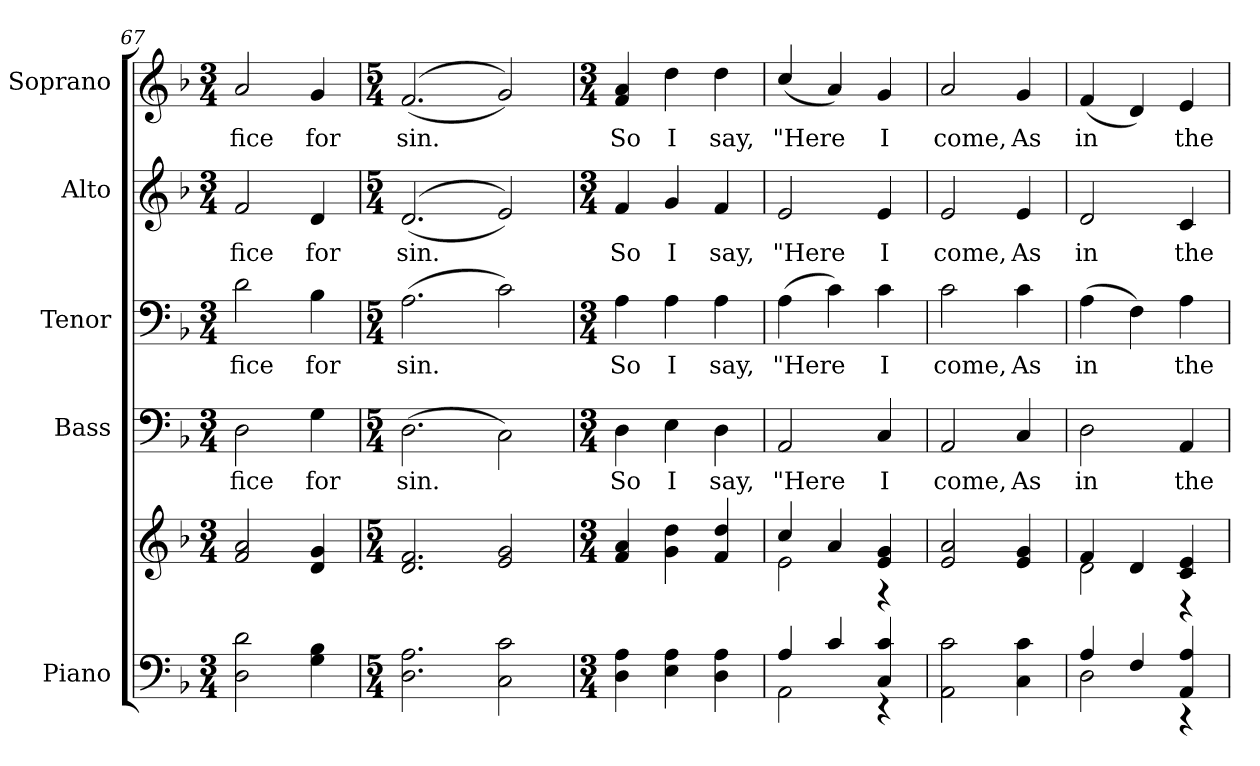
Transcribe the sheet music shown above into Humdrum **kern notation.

**kern	**kern	**kern	**text	**kern	**text	**kern	**text	**kern	**text
*part5	*part5	*part4	*part4	*part3	*part3	*part2	*part2	*part1	*part1
*staff6	*staff5	*staff4	*staff4	*staff3	*staff3	*staff2	*staff2	*staff1	*staff1
*I"Piano	*	*I"Bass	*	*I"Tenor	*	*I"Alto	*	*I"Soprano	*
*I'Pno.	*	*I'B.	*	*I'T.	*	*I'A.	*	*I'S.	*
!!LO:PB:g=z
*clefF4	*clefG2	*clefF4	*	*clefF4	*	*clefG2	*	*clefG2	*
*k[b-]	*k[b-]	*k[b-]	*	*k[b-]	*	*k[b-]	*	*k[b-]	*
*d:	*d:	*d:	*	*d:	*	*d:	*	*d:	*
*M3/4	*M3/4	*M3/4	*	*M3/4	*	*M3/4	*	*M3/4	*
=67	=67	=67	=67	=67	=67	=67	=67	=67	=67
!	!	!	!LO:LY:b:color=#000000	!	!	!	!	!	!
!	!	!	!	!	!LO:LY:b:color=#000000	!	!	!	!
!	!	!	!	!	!	!	!LO:LY:b:color=#000000	!	!
!	!	!	!	!	!	!	!	!	!LO:LY:b:color=#000000
2Di\ 2di	2fi/ 2ai	2Di\	-fice	2di\	-fice	2fi/	-fice	2ai/	-fice
!	!	!	!LO:LY:b:color=#000000	!	!	!	!	!	!
!	!	!	!	!	!LO:LY:b:color=#000000	!	!	!	!
!	!	!	!	!	!	!	!LO:LY:b:color=#000000	!	!
!	!	!	!	!	!	!	!	!	!LO:LY:b:color=#000000
4Gi\ 4B-i	4di/ 4gi	4Gi\	for	4B-i\	for	4di/	for	4gi/	for
=68	=68	=68	=68	=68	=68	=68	=68	=68	=68
*M5/4	*M5/4	*M5/4	*	*M5/4	*	*M5/4	*	*M5/4	*
!	!	!	!LO:LY:b:color=#000000	!	!	!	!	!	!
!	!	!	!	!	!LO:LY:b:color=#000000	!	!	!	!
!	!	!	!	!	!	!	!LO:LY:b:color=#000000	!	!
!	!	!	!	!	!	!	!	!	!LO:LY:b:color=#000000
2.Di\ 2.Ai	2.di/ 2.fi	(2.Di\	sin.	(2.Ai\	sin.	((2.di/	sin.	((2.fi/	sin.
2Ci\ 2ci	2ei/ 2gi	2Ci\)	.	2ci\)	.	2ei/))	.	2gi/))	.
=69	=69	=69	=69	=69	=69	=69	=69	=69	=69
*M3/4	*M3/4	*M3/4	*	*M3/4	*	*M3/4	*	*M3/4	*
!	!	!	!LO:LY:b:color=#000000	!	!	!	!	!	!
!	!	!	!	!	!LO:LY:b:color=#000000	!	!	!	!
!	!	!	!	!	!	!	!LO:LY:b:color=#000000	!	!
!	!	!	!	!	!	!	!	!	!LO:LY:b:color=#000000
4Di\ 4Ai	4fi/ 4ai	4Di\	So	4Ai\	So	4fi/	So	4fi/ 4ai	So
!	!	!	!LO:LY:b:color=#000000	!	!	!	!	!	!
!	!	!	!	!	!LO:LY:b:color=#000000	!	!	!	!
!	!	!	!	!	!	!	!LO:LY:b:color=#000000	!	!
!	!	!	!	!	!	!	!	!	!LO:LY:b:color=#000000
4Ei\ 4Ai	4gi\ 4ddi	4Ei\	I	4Ai\	I	4gi/	I	4ddi\	I
!	!	!	!LO:LY:b:color=#000000	!	!	!	!	!	!
!	!	!	!	!	!LO:LY:b:color=#000000	!	!	!	!
!	!	!	!	!	!	!	!LO:LY:b:color=#000000	!	!
!	!	!	!	!	!	!	!	!	!LO:LY:b:color=#000000
4Di\ 4Ai	4fi/ 4ddi	4Di\	say,	4Ai\	say,	4fi/	say,	4ddi\	say,
=70	=70	=70	=70	=70	=70	=70	=70	=70	=70
*^	*^	*	*	*	*	*	*	*	*
!	!	!	!	!	!LO:LY:b:color=#000000	!	!	!	!	!	!
!	!	!	!	!	!	!	!LO:LY:b:color=#000000	!	!	!	!
!	!	!	!	!	!	!	!	!	!LO:LY:b:color=#000000	!	!
!	!	!	!	!	!	!	!	!	!	!	!LO:LY:b:color=#000000
4Ai/	2AAi\	4cci/	2ei\	2AAi/	"Here	(4Ai\	"Here	2ei/	"Here	(4cci/	"Here
4ci/	.	4ai/	.	.	.	4ci\)	.	.	.	4ai/)	.
!	!	!	!	!	!LO:LY:b:color=#000000	!	!	!	!	!	!
!	!	!	!	!	!	!	!LO:LY:b:color=#000000	!	!	!	!
!	!	!	!	!	!	!	!	!	!LO:LY:b:color=#000000	!	!
!	!	!	!	!	!	!	!	!	!	!	!LO:LY:b:color=#000000
4Ci/ 4ci	4r	4ei/ 4gi	4r	4Ci/	I	4ci\	I	4ei/	I	4gi/	I
*v	*v	*	*	*	*	*	*	*	*	*	*
*	*v	*v	*	*	*	*	*	*	*	*
=71	=71	=71	=71	=71	=71	=71	=71	=71	=71
*^	*^	*	*	*	*	*	*	*	*
!	!	!	!	!	!LO:LY:b:color=#000000	!	!	!	!	!	!
*v	*v	*	*	*	*	*	*	*	*	*	*
*	*v	*v	*	*	*	*	*	*	*	*
*^	*^	*	*	*	*	*	*	*	*
!	!	!	!	!	!	!	!LO:LY:b:color=#000000	!	!	!	!
*v	*v	*	*	*	*	*	*	*	*	*	*
*	*v	*v	*	*	*	*	*	*	*	*
*^	*^	*	*	*	*	*	*	*	*
!	!	!	!	!	!	!	!	!	!LO:LY:b:color=#000000	!	!
*v	*v	*	*	*	*	*	*	*	*	*	*
*	*v	*v	*	*	*	*	*	*	*	*
*^	*^	*	*	*	*	*	*	*	*
!	!	!	!	!	!	!	!	!	!	!	!LO:LY:b:color=#000000
*v	*v	*	*	*	*	*	*	*	*	*	*
*	*v	*v	*	*	*	*	*	*	*	*
2AAi\ 2ci	2ei/ 2ai	2AAi/	come,	2ci\	come,	2ei/	come,	2ai/	come,
!	!	!	!LO:LY:b:color=#000000	!	!	!	!	!	!
!	!	!	!	!	!LO:LY:b:color=#000000	!	!	!	!
!	!	!	!	!	!	!	!LO:LY:b:color=#000000	!	!
!	!	!	!	!	!	!	!	!	!LO:LY:b:color=#000000
4Ci\ 4ci	4ei/ 4gi	4Ci/	As	4ci\	As	4ei/	As	4gi/	As
=72	=72	=72	=72	=72	=72	=72	=72	=72	=72
*^	*^	*	*	*	*	*	*	*	*
!	!	!	!	!	!LO:LY:b:color=#000000	!	!	!	!	!	!
!	!	!	!	!	!	!	!LO:LY:b:color=#000000	!	!	!	!
!	!	!	!	!	!	!	!	!	!LO:LY:b:color=#000000	!	!
!	!	!	!	!	!	!	!	!	!	!	!LO:LY:b:color=#000000
4Ai/	2Di\	4fi/	2di\	2Di\	in	(4Ai\	in	2di/	in	(4fi/	in
4Fi/	.	4di/	.	.	.	4Fi\)	.	.	.	4di/)	.
!	!	!	!	!	!LO:LY:b:color=#000000	!	!	!	!	!	!
!	!	!	!	!	!	!	!LO:LY:b:color=#000000	!	!	!	!
!	!	!	!	!	!	!	!	!	!LO:LY:b:color=#000000	!	!
!	!	!	!	!	!	!	!	!	!	!	!LO:LY:b:color=#000000
4AAi/ 4Ai	4r	4ci/ 4ei	4r	4AAi/	the	4Ai\	the	4ci/	the	4ei/	the
*v	*v	*	*	*	*	*	*	*	*	*	*
*	*v	*v	*	*	*	*	*	*	*	*
=	=	=	=	=	=	=	=	=	=
*-	*-	*-	*-	*-	*-	*-	*-	*-	*-
